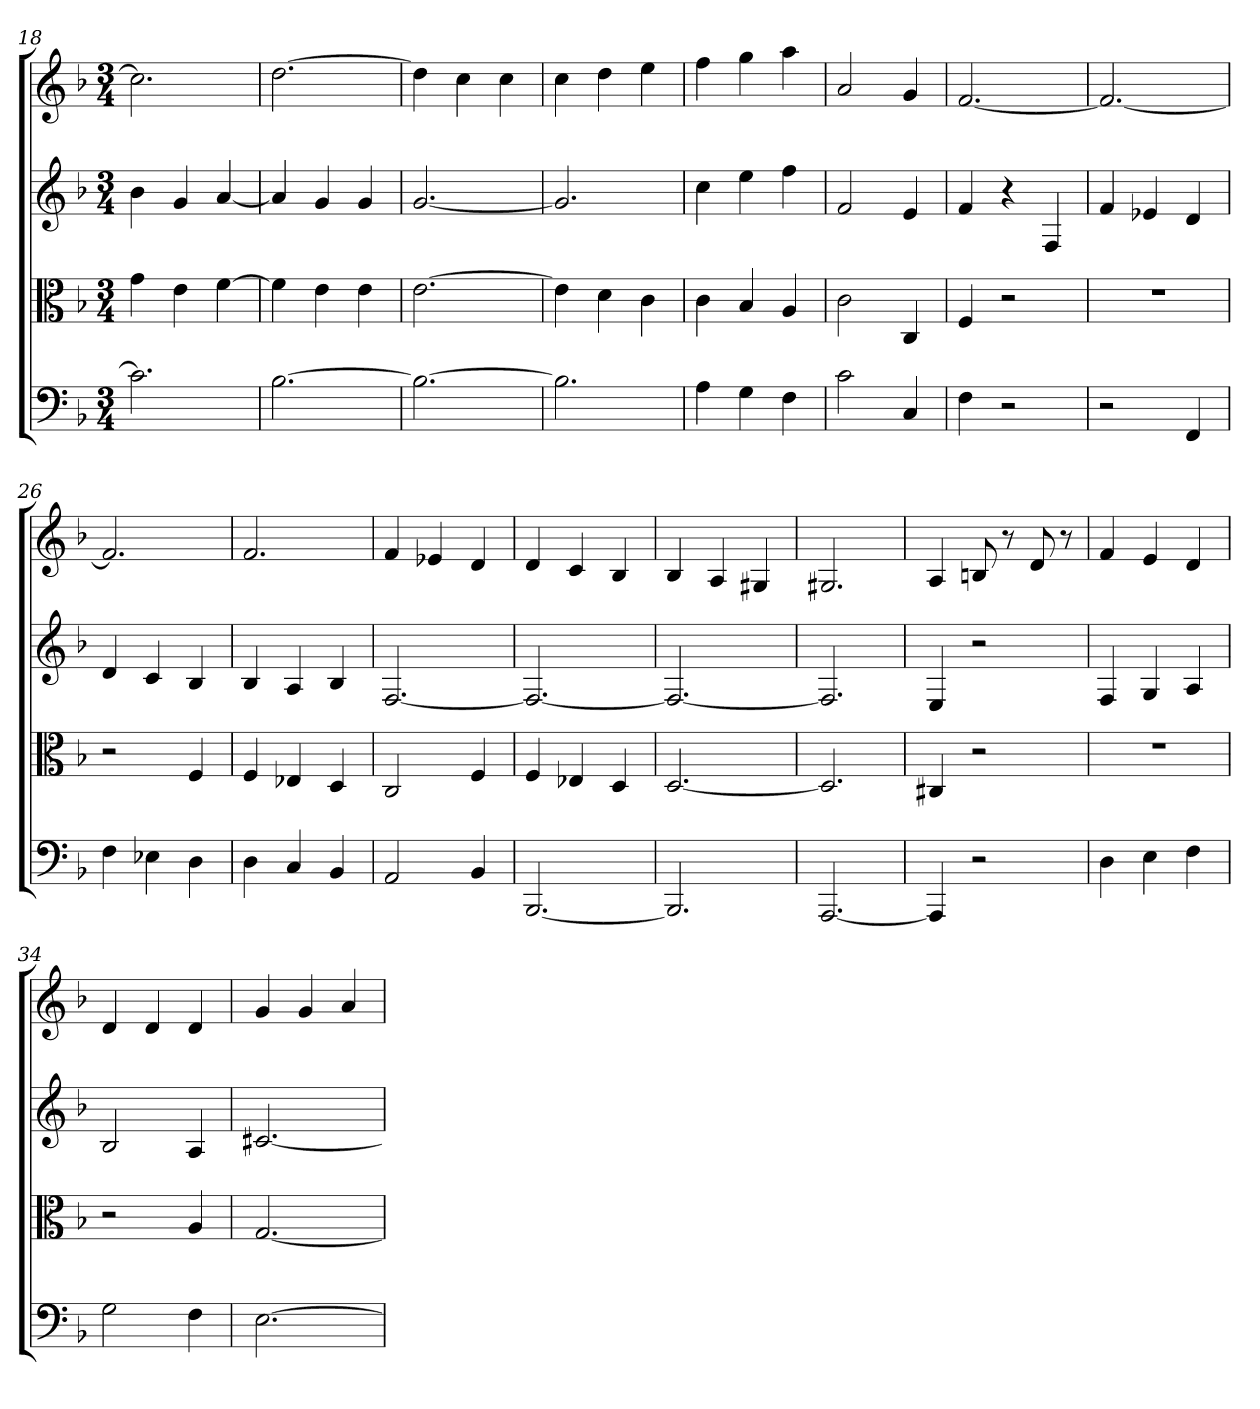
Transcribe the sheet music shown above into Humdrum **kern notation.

**kern	**kern	**kern	**kern
*part4	*part3	*part2	*part1
*staff4	*staff3	*staff2	*staff1
*clefF4	*clefC3	*clefG2	*clefG2
*k[b-]	*k[b-]	*k[b-]	*k[b-]
*d:	*d:	*d:	*d:
*M3/4	*M3/4	*M3/4	*M3/4
=18	=18	=18	=18
2.c]	4g	4b-	2.cc]
.	4e	4g	.
.	[4f	[4a	.
=19	=19	=19	=19
[2.B-	4f]	4a]	[2.dd
.	4e	4g	.
.	4e	4g	.
=20	=20	=20	=20
2.B-_	[2.e	[2.g	4dd]
.	.	.	4cc
.	.	.	4cc
=21	=21	=21	=21
2.B-]	4e]	2.g]	4cc
.	4d	.	4dd
.	4c	.	4ee
=22	=22	=22	=22
4A	4c	4cc	4ff
4G	4B-	4ee	4gg
4F	4A	4ff	4aa
=23	=23	=23	=23
2c	2c	2f	2a
4C	4C	4e	4g
=24	=24	=24	=24
4F	4F	4f	[2.f
2r	2r	4r	.
.	.	4F	.
=25	=25	=25	=25
2r	2.r	4f	2.f_
.	.	4e-X	.
4FF	.	4d	.
=26	=26	=26	=26
4F	2r	4d	2.f]
4E-X	.	4c	.
4D	4F	4B-	.
=27	=27	=27	=27
4D	4F	4B-	2.f
4C	4E-X	4A	.
4BB-	4D	4B-	.
=28	=28	=28	=28
2AA	2C	[2.F	4f
.	.	.	4e-X
4BB-	4F	.	4d
=29	=29	=29	=29
[2.BBB-	4F	2.F_	4d
.	4E-X	.	4c
.	4D	.	4B-
=30	=30	=30	=30
2.BBB-]	[2.D	2.F_	4B-
.	.	.	4A
.	.	.	4G#X
=31	=31	=31	=31
[2.AAA	2.D]	2.F]	2.G#X
=32	=32	=32	=32
4AAA]	4C#X	4E	4A
2r	2r	2r	8Bn
.	.	.	8r
.	.	.	8d
.	.	.	8r
=33	=33	=33	=33
4D	2.r	4F	4f
4E	.	4G	4e
4F	.	4A	4d
=34	=34	=34	=34
2G	2r	2B-	4d
.	.	.	4d
4F	4A	4A	4d
=35	=35	=35	=35
[2.E	[2.G	[2.c#X	4g
.	.	.	4g
.	.	.	4a
=	=	=	=
*-	*-	*-	*-
